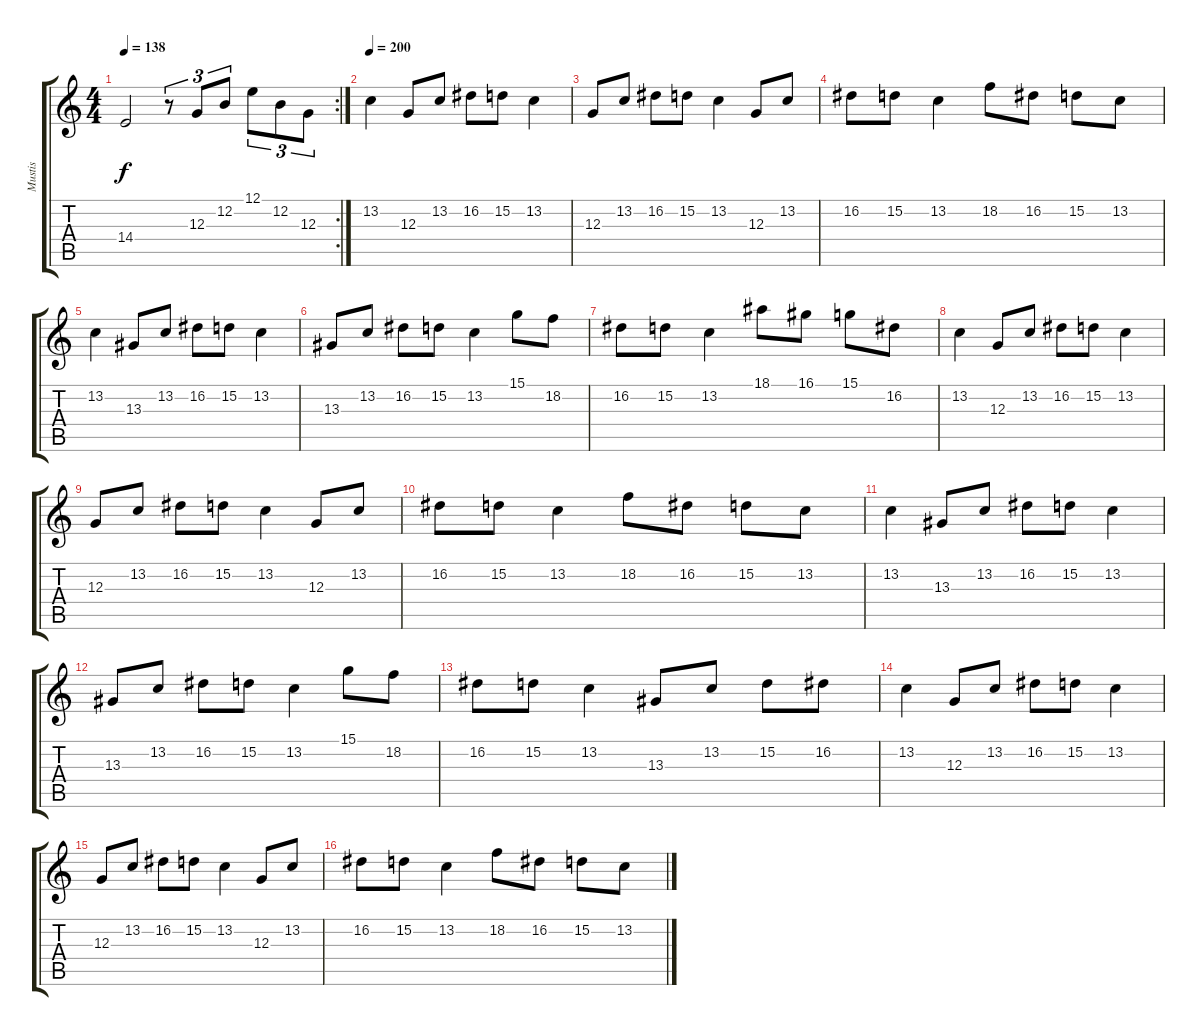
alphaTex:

\track ("Mustis" "Mustis") {instrument acousticgrandpiano}
\staff {score tabs}
\tuning (E4 B3 G3 D3 A2 E2) {hide}
\rc 2
\ts (4 4)
\tempo 138
\clef g2
\ks c
14.4.2{dy f} r.8{tu (3 2)} 12.3.8{tu (3 2)} 12.2.8{tu (3 2)} 12.1.8{tu (3 2)} 12.2.8{tu (3 2)} 12.3.8{tu (3 2)} |
\tempo 200
13.2.4 12.3.8 13.2.8 16.2.8 15.2.8 13.2.4 |
12.3.8 13.2.8 16.2.8 15.2.8 13.2.4 12.3.8 13.2.8 |
16.2.8 15.2.8 13.2.4 18.2.8 16.2.8 15.2.8 13.2.8 |
13.2.4 13.3.8 13.2.8 16.2.8 15.2.8 13.2.4 |
13.3.8 13.2.8 16.2.8 15.2.8 13.2.4 15.1.8 18.2.8 |
16.2.8 15.2.8 13.2.4 18.1.8 16.1.8 15.1.8 16.2.8 |
13.2.4 12.3.8 13.2.8 16.2.8 15.2.8 13.2.4 |
12.3.8 13.2.8 16.2.8 15.2.8 13.2.4 12.3.8 13.2.8 |
16.2.8 15.2.8 13.2.4 18.2.8 16.2.8 15.2.8 13.2.8 |
13.2.4 13.3.8 13.2.8 16.2.8 15.2.8 13.2.4 |
13.3.8 13.2.8 16.2.8 15.2.8 13.2.4 15.1.8 18.2.8 |
16.2.8 15.2.8 13.2.4 13.3.8 13.2.8 15.2.8 16.2.8 |
13.2.4 12.3.8 13.2.8 16.2.8 15.2.8 13.2.4 |
12.3.8 13.2.8 16.2.8 15.2.8 13.2.4 12.3.8 13.2.8 |
16.2.8 15.2.8 13.2.4 18.2.8 16.2.8 15.2.8 13.2.8
